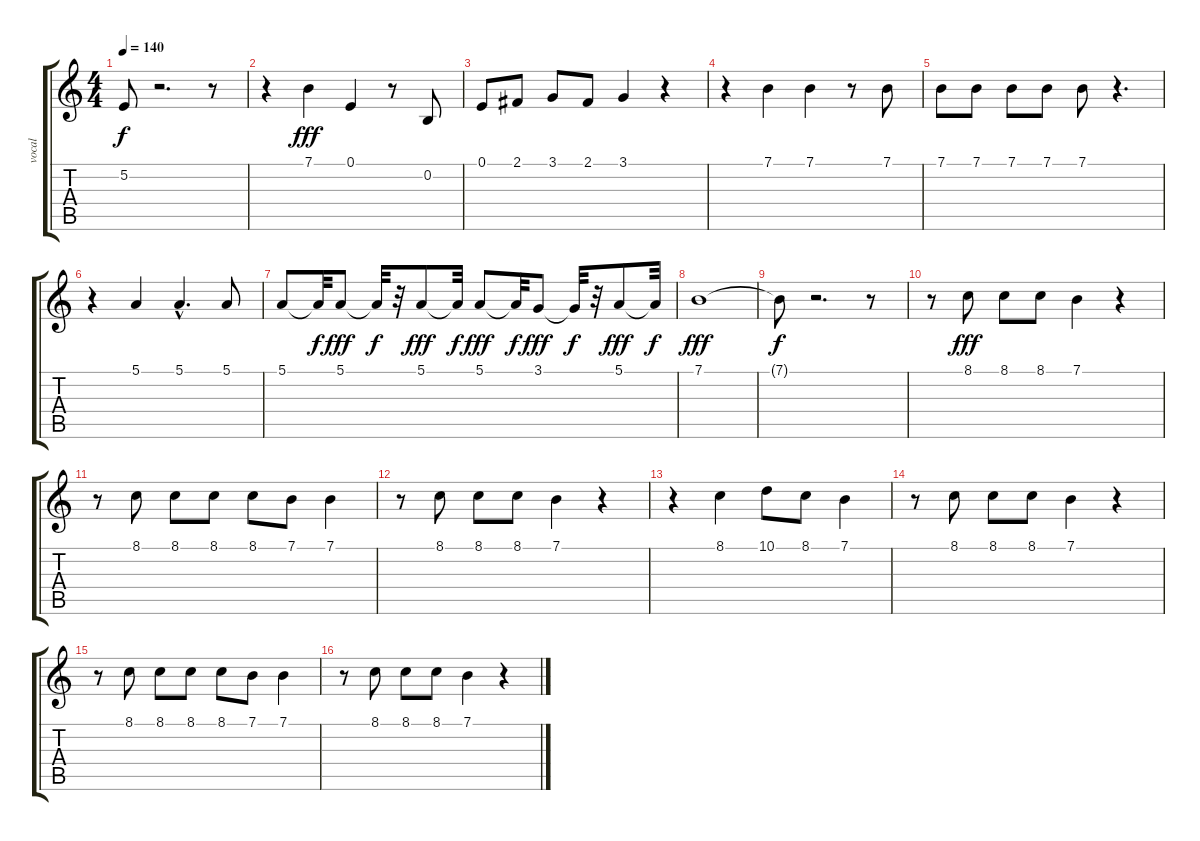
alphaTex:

\track ("vocal" "vocal") {instrument viola}
\staff {score tabs}
\tuning (E4 B3 G3 D3 A2 E2) {hide}
\ts (4 4)
\tempo 140
\clef g2
\ks c
5.2{t}.8{dy f} r.2{d} r.8 |
r.4 7.1.4{dy fff} 0.1.4 r.8 0.2.8 |
0.1.8 2.1.8 3.1.8 2.1.8 3.1.4 r.4 |
r.4 7.1.4 7.1.4 r.8 7.1.8 |
7.1.8 7.1.8 7.1.8 7.1.8 7.1.8 r.4{d} |
r.4 5.1.4 5.1{hac}.4{d} 5.1.8 |
5.1.8 5.1{t}.32{dy f} 5.1.8{dy fff} 5.1{t}.32{dy f} r.32 5.1.8{dy fff} 5.1{t}.32{dy f} 5.1.8{dy fff} 5.1{t}.32{dy f} 3.1.8{dy fff} 3.1{t}.32{dy f} r.32 5.1.8{dy fff} 5.1{t}.32{dy f} |
7.1.1{dy fff} |
7.1{t}.8{dy f} r.2{d} r.8 |
r.8 8.1.8{dy fff} 8.1.8 8.1.8 7.1.4 r.4 |
r.8 8.1.8 8.1.8 8.1.8 8.1.8 7.1.8 7.1.4 |
r.8 8.1.8 8.1.8 8.1.8 7.1.4 r.4 |
r.4 8.1.4 10.1.8 8.1.8 7.1.4 |
r.8 8.1.8 8.1.8 8.1.8 7.1.4 r.4 |
r.8 8.1.8 8.1.8 8.1.8 8.1.8 7.1.8 7.1.4 |
r.8 8.1.8 8.1.8 8.1.8 7.1.4 r.4
